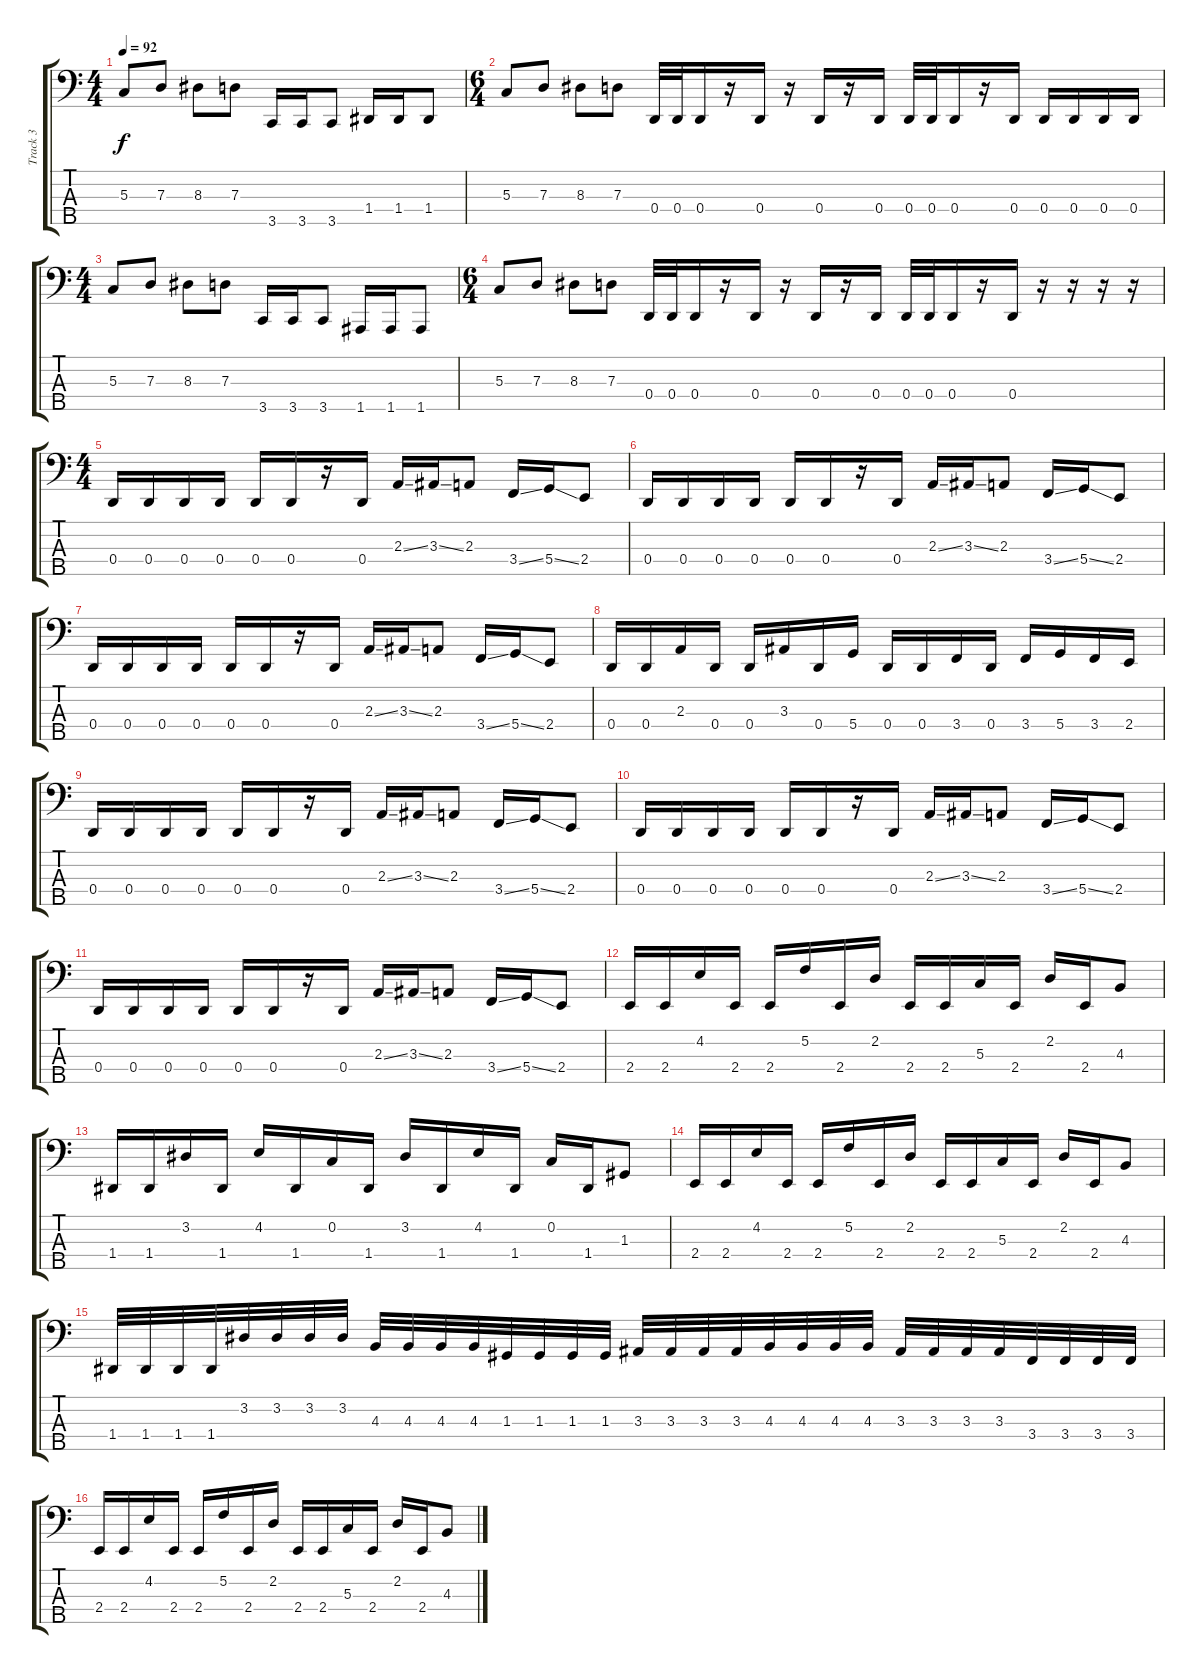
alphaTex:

\track ("Track 3" "Track 3") {instrument electricbasspick}
\staff {score tabs}
\tuning (F2 C2 G1 D1 A0) {hide}
\ts (4 4)
\tempo 92
\clef f4
\ks c
5.3.8{dy f} 7.3.8 8.3.8 7.3.8 3.5.16 3.5.16 3.5.8 1.4.16 1.4.16 1.4.8 |
\ts (6 4)
5.3.8 7.3.8 8.3.8 7.3.8 0.4.32 0.4.32 0.4.16 r.16 0.4.16 r.16 0.4.16 r.16 0.4.16 0.4.32 0.4.32 0.4.16 r.16 0.4.16 0.4.16 0.4.16 0.4.16 0.4.16 |
\ts (4 4)
5.3.8 7.3.8 8.3.8 7.3.8 3.5.16 3.5.16 3.5.8 1.5.16 1.5.16 1.5.8 |
\ts (6 4)
5.3.8 7.3.8 8.3.8 7.3.8 0.4.32 0.4.32 0.4.16 r.16 0.4.16 r.16 0.4.16 r.16 0.4.16 0.4.32 0.4.32 0.4.16 r.16 0.4.16 r.16 r.16 r.16 r.16 |
\ts (4 4)
0.4.16 0.4.16 0.4.16 0.4.16 0.4.16 0.4.16 r.16 0.4.16 2.3{ss}.16 3.3{ss}.16 2.3.8 3.4{ss}.16 5.4{ss}.16 2.4.8 |
0.4.16 0.4.16 0.4.16 0.4.16 0.4.16 0.4.16 r.16 0.4.16 2.3{ss}.16 3.3{ss}.16 2.3.8 3.4{ss}.16 5.4{ss}.16 2.4.8 |
0.4.16 0.4.16 0.4.16 0.4.16 0.4.16 0.4.16 r.16 0.4.16 2.3{ss}.16 3.3{ss}.16 2.3.8 3.4{ss}.16 5.4{ss}.16 2.4.8 |
0.4.16 0.4.16 2.3.16 0.4.16 0.4.16 3.3.16 0.4.16 5.4.16 0.4.16 0.4.16 3.4.16 0.4.16 3.4.16 5.4.16 3.4.16 2.4.16 |
0.4.16 0.4.16 0.4.16 0.4.16 0.4.16 0.4.16 r.16 0.4.16 2.3{ss}.16 3.3{ss}.16 2.3.8 3.4{ss}.16 5.4{ss}.16 2.4.8 |
0.4.16 0.4.16 0.4.16 0.4.16 0.4.16 0.4.16 r.16 0.4.16 2.3{ss}.16 3.3{ss}.16 2.3.8 3.4{ss}.16 5.4{ss}.16 2.4.8 |
0.4.16 0.4.16 0.4.16 0.4.16 0.4.16 0.4.16 r.16 0.4.16 2.3{ss}.16 3.3{ss}.16 2.3.8 3.4{ss}.16 5.4{ss}.16 2.4.8 |
2.4.16 2.4.16 4.2.16 2.4.16 2.4.16 5.2.16 2.4.16 2.2.16 2.4.16 2.4.16 5.3.16 2.4.16 2.2.16 2.4.16 4.3.8 |
1.4.16 1.4.16 3.2.16 1.4.16 4.2.16 1.4.16 0.2.16 1.4.16 3.2.16 1.4.16 4.2.16 1.4.16 0.2.16 1.4.16 1.3.8 |
2.4.16 2.4.16 4.2.16 2.4.16 2.4.16 5.2.16 2.4.16 2.2.16 2.4.16 2.4.16 5.3.16 2.4.16 2.2.16 2.4.16 4.3.8 |
1.4.32 1.4.32 1.4.32 1.4.32 3.2.32 3.2.32 3.2.32 3.2.32 4.3.32 4.3.32 4.3.32 4.3.32 1.3.32 1.3.32 1.3.32 1.3.32 3.3.32 3.3.32 3.3.32 3.3.32 4.3.32 4.3.32 4.3.32 4.3.32 3.3.32 3.3.32 3.3.32 3.3.32 3.4.32 3.4.32 3.4.32 3.4.32 |
2.4.16 2.4.16 4.2.16 2.4.16 2.4.16 5.2.16 2.4.16 2.2.16 2.4.16 2.4.16 5.3.16 2.4.16 2.2.16 2.4.16 4.3.8
